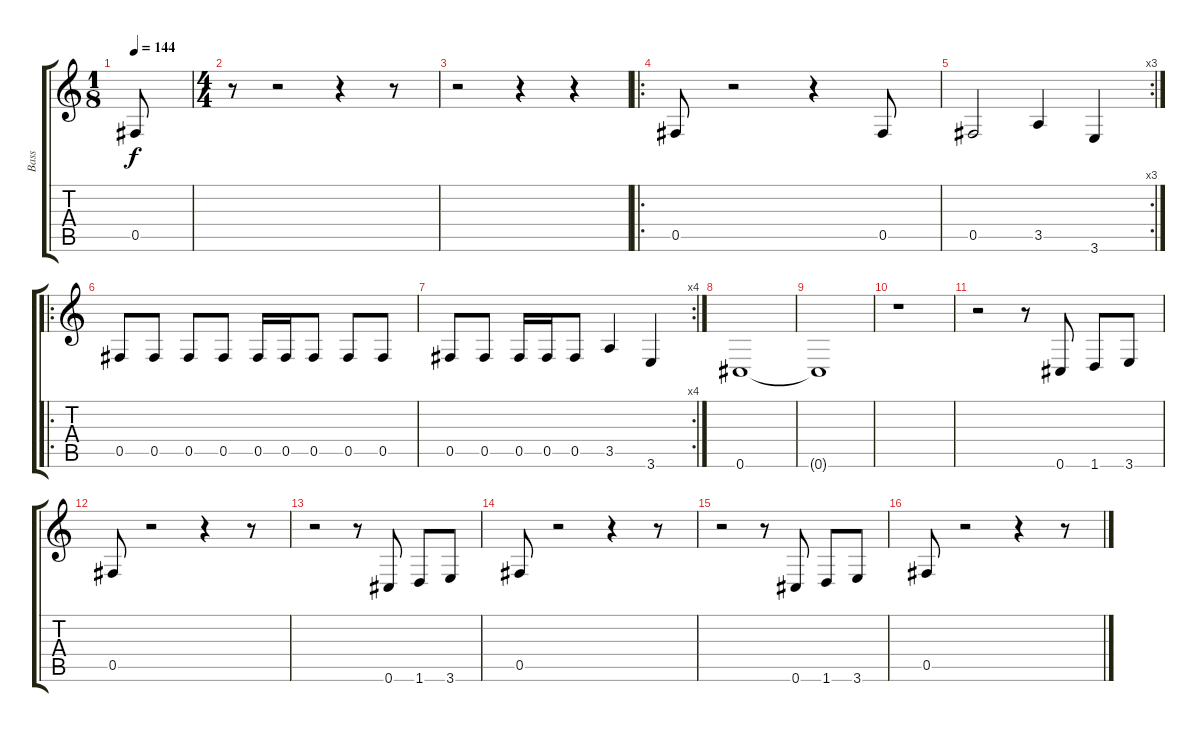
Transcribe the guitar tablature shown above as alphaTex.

\track ("Bass" "Bass") {instrument electricbasspick}
\staff {score tabs}
\tuning (Db4 Ab3 E3 B2 Gb2 Db2) {hide}
\ts (1 8)
\tempo 144
\clef g2
\ks c
0.5.8{dy f instrument electricbasspick} |
\ts (4 4)
r.8 r.2 r.4 r.8 |
r.2 r.4 r.4 |
\ro
0.5.8 r.2 r.4 0.5.8 |
\rc 3
0.5.2 3.5.4 3.6.4 |
\ro
0.5.8 0.5.8 0.5.8 0.5.8 0.5.16 0.5.16 0.5.8 0.5.8 0.5.8 |
\rc 4
0.5.8 0.5.8 0.5.16 0.5.16 0.5.8 3.5.4 3.6.4 |
0.6.1 |
0.6{t}.1 |
r.1 |
r.2 r.8 0.6.8 1.6.8 3.6.8 |
0.5.8 r.2 r.4 r.8 |
r.2 r.8 0.6.8 1.6.8 3.6.8 |
0.5.8 r.2 r.4 r.8 |
r.2 r.8 0.6.8 1.6.8 3.6.8 |
0.5.8 r.2 r.4 r.8
